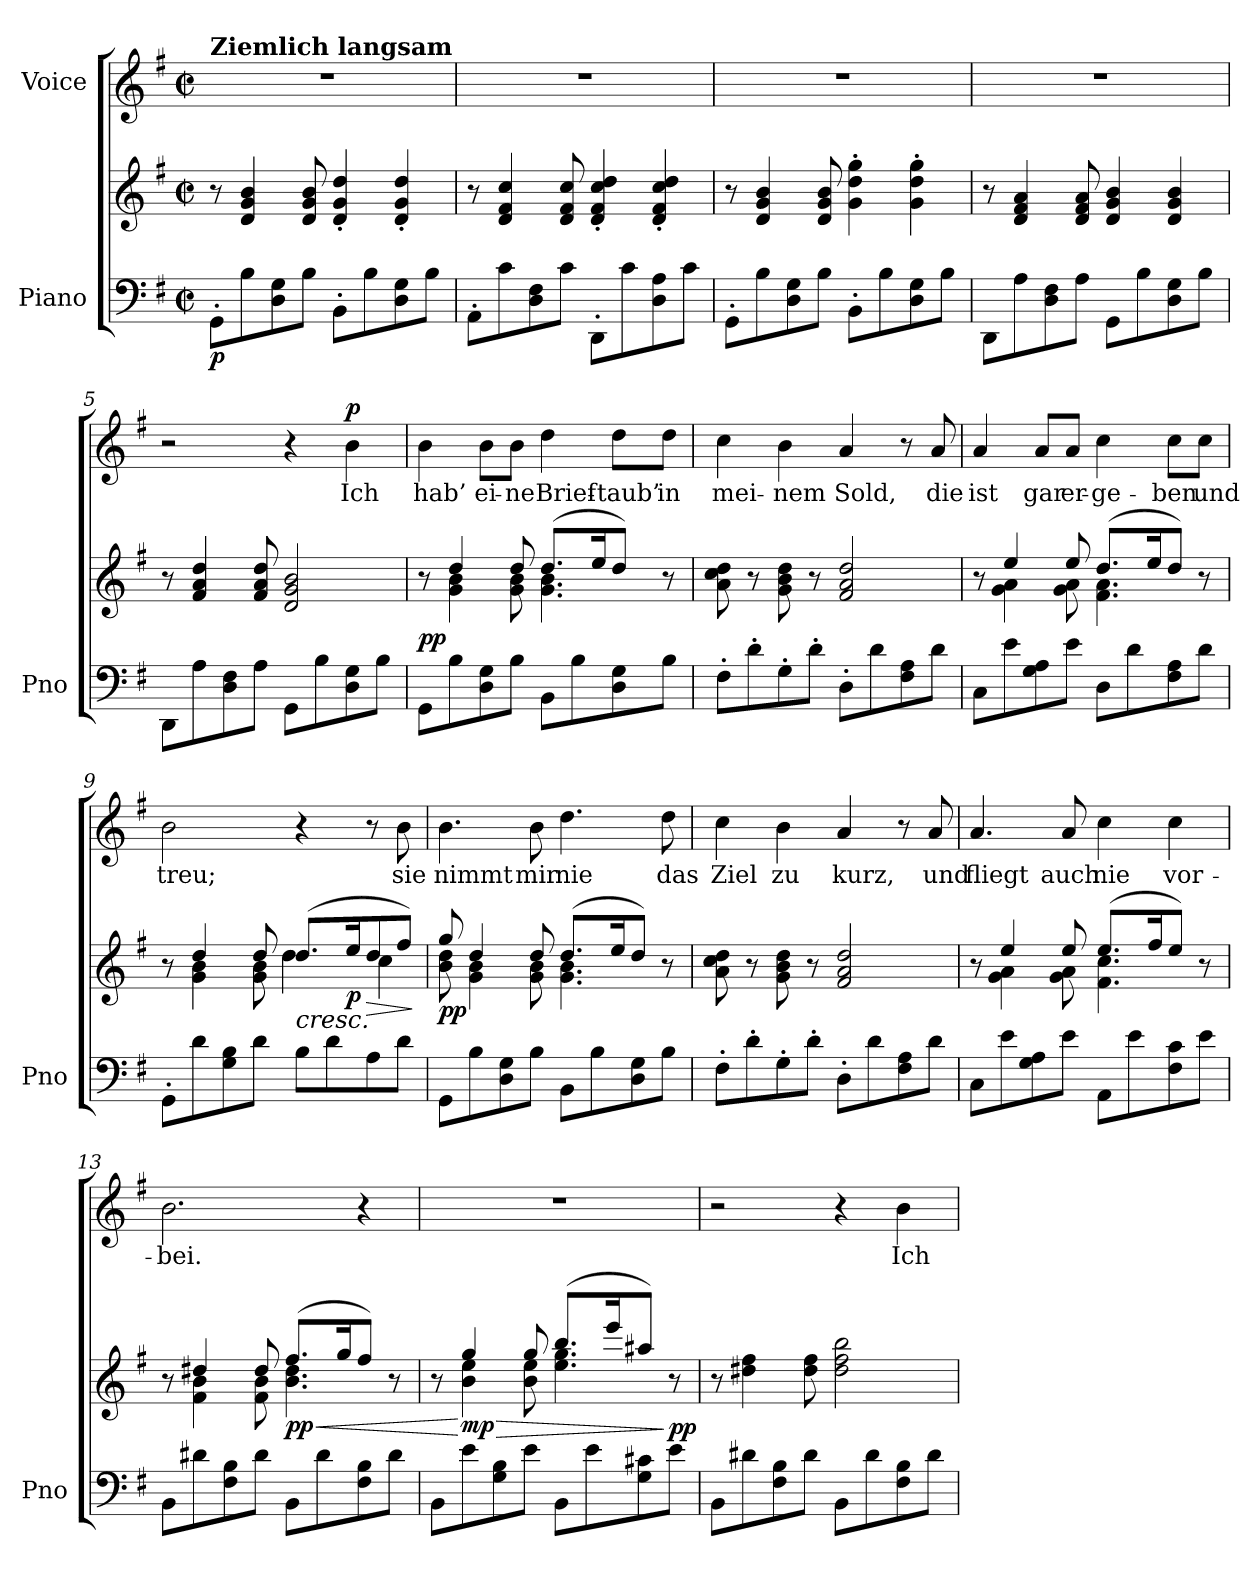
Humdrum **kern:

**kern	**kern	**dynam	**kern	**text	**dynam
*part2	*part2	*part2	*part1	*part1	*part1
*staff3	*staff2	*staff2/3	*staff1	*staff1	*staff1
*I"Piano	*	*	*I"Voice	*	*
*I'Pno	*	*	*	*	*
*clefF4	*clefG2	*	*clefG2	*	*
*k[f#]	*k[f#]	*	*k[f#]	*	*
*M2/2	*M2/2	*	*M2/2	*	*
*met(c|)	*met(c|)	*	*met(c|)	*	*
=1	=1	=1	=1	=1	=1
!	!	!	!LO:TX:a:B:t=Ziemlich langsam	!	!
!	!	!LO:DY:b=2	!	!	!
8GG'\L	8r	p	1r	.	.
8B\	4d/ 4g/ 4b/	.	.	.	.
8D\ 8G\	.	.	.	.	.
8B\J	8d/ 8g/ 8b/	.	.	.	.
8BB'\L	4d/' 4g/' 4dd/'	.	.	.	.
8B\	.	.	.	.	.
8D\ 8G\	4d/' 4g/' 4dd/'	.	.	.	.
8B\J	.	.	.	.	.
=2	=2	=2	=2	=2	=2
8AA'\L	8r	.	1r	.	.
8c\	4d/ 4f#/ 4cc/	.	.	.	.
8D\ 8F#\	.	.	.	.	.
8c\J	8d/ 8f#/ 8cc/	.	.	.	.
8DD'\L	4d/' 4f#/' 4cc/' 4dd/'	.	.	.	.
8c\	.	.	.	.	.
8D\ 8A\	4d/' 4f#/' 4cc/' 4dd/'	.	.	.	.
8c\J	.	.	.	.	.
=3	=3	=3	=3	=3	=3
8GG'\L	8r	.	1r	.	.
8B\	4d/ 4g/ 4b/	.	.	.	.
8D\ 8G\	.	.	.	.	.
8B\J	8d/ 8g/ 8b/	.	.	.	.
8BB'\L	4g\' 4dd\' 4gg\'	.	.	.	.
8B\	.	.	.	.	.
8D\ 8G\	4g\' 4dd\' 4gg\'	.	.	.	.
8B\J	.	.	.	.	.
=4	=4	=4	=4	=4	=4
8DD\L	8r	.	1r	.	.
8A\	4d/ 4f#/ 4a/	.	.	.	.
8D\ 8F#\	.	.	.	.	.
8A\J	8d/ 8f#/ 8a/	.	.	.	.
8GG\L	4d/ 4g/ 4b/	.	.	.	.
8B\	.	.	.	.	.
8D\ 8G\	4d/ 4g/ 4b/	.	.	.	.
8B\J	.	.	.	.	.
=5	=5	=5	=5	=5	=5
8DD\L	8r	.	2r	.	.
8A\	4f#/ 4a/ 4dd/	.	.	.	.
8D\ 8F#\	.	.	.	.	.
8A\J	8f#/ 8a/ 8dd/	.	.	.	.
8GG\L	2d/ 2g/ 2b/	.	4r	.	.
8B\	.	.	.	.	.
!	!	!	!	!LO:LY:b	!LO:DY:b
8D\ 8G\	.	.	4b\	Ich	p
8B\J	.	.	.	.	.
!!LO:LB:g=z
=6	=6	=6	=6	=6	=6
*	*^	*	*	*	*
!	!	!	!LO:DY:a=2	!	!LO:LY:b	!
8GG\L	8r	8ryy	pp	4b\	hab’	.
8B\	4dd/	4g\ 4b\	.	.	.	.
!	!	!	!	!	!LO:LY:b	!
8D\ 8G\	.	.	.	8b\L	ei-	.
!	!	!	!	!	!LO:LY:b	!
8B\J	8dd/	8g\ 8b\	.	8b\J	-ne	.
!	!	!	!	!	!LO:LY:b	!
8BB\L	(>8.dd/L	4.g\ 4.b\	.	4dd\	Brief-	.
8B\	.	.	.	.	.	.
.	16ee/K	.	.	.	.	.
!	!	!	!	!	!LO:LY:b	!
8D\ 8G\	8dd/J)	.	.	8dd\L	-taub’	.
!	!	!	!	!	!LO:LY:b	!
8B\J	8r	8ryy	.	8dd\J	in	.
=7	=7	=7	=7	=7	=7	=7
!	!	!	!	!	!LO:LY:b	!
*	*v	*v	*	*	*	*
8F#'\L	8a\ 8cc\ 8dd\	.	4cc\	mei-	.
8d'\	8r	.	.	.	.
!	!	!	!	!LO:LY:b	!
8G'\	8g\ 8b\ 8dd\	.	4b\	-nem	.
8d'\J	8r	.	.	.	.
!	!	!	!	!LO:LY:b	!
8D'\L	2f#/ 2a/ 2dd/	.	4a/	Sold,	.
8d\	.	.	.	.	.
8F#\ 8A\	.	.	8r	.	.
!	!	!	!	!LO:LY:b	!
8d\J	.	.	8a/	die	.
=8	=8	=8	=8	=8	=8
*	*^	*	*	*	*
!	!	!	!	!	!LO:LY:b	!
8C\L	8r	8ryy	.	4a/	ist	.
8e\	4ee/	4g\ 4a\	.	.	.	.
!	!	!	!	!	!LO:LY:b	!
8G\ 8A\	.	.	.	8a/L	gar	.
!	!	!	!	!	!LO:LY:b	!
8e\J	8ee/	8g\ 8a\	.	8a/J	er-	.
!	!	!	!	!	!LO:LY:b	!
8D\L	(>8.dd/L	4.f#\ 4.a\	.	4cc\	-ge-	.
8d\	.	.	.	.	.	.
.	16ee/K	.	.	.	.	.
!	!	!	!	!	!LO:LY:b	!
8F#\ 8A\	8dd/J)	.	.	8cc\L	-ben	.
!	!	!	!	!	!LO:LY:b	!
8d\J	8r	8ryy	.	8cc\J	und	.
=9	=9	=9	=9	=9	=9	=9
!	!	!	!	!	!LO:LY:b	!
8GG'\L	8r	8ryy	.	2b\	treu;	.
8d\	4dd/	4g\ 4b\	.	.	.	.
8G\ 8B\	.	.	.	.	.	.
8d\J	8dd/	8g\ 8b\	.	.	.	.
!	!LO:N:head=solid	!	!LO:HP:b	!	!	!
8B\L	(>8.dd/L	4dd\	<	4r	.	.
8d\	.	.	.	.	.	.
!	!	!	!LO:DY:b	!	!	!
.	16ee/K	.	p	.	.	.
!	!	!	!LO:HP:n=1:b	!	!	!
8A\	8dd/	4cc\	[ >	8r	.	.
!	!	!	!	!	!LO:LY:b	!
8d\J	8ff#/J)	.	.	8b\	sie	.
*	*v	*v	*	*	*	*
.	.	]	.	.	.
=10	=10	=10	=10	=10	=10
*	*^	*	*	*	*
!	!	!	!LO:DY:b	!	!LO:LY:b	!
8GG\L	8gg/	8b\ 8dd\	pp	4.b\	nimmt	.
8B\	4dd/	4g\ 4b\	.	.	.	.
8D\ 8G\	.	.	.	.	.	.
!	!	!	!	!	!LO:LY:b	!
8B\J	8dd/	8g\ 8b\	.	8b\	mir	.
!	!	!	!	!	!LO:LY:b	!
8BB\L	(>8.dd/L	4.g\ 4.b\	.	4.dd\	nie	.
8B\	.	.	.	.	.	.
.	16ee/K	.	.	.	.	.
8D\ 8G\	8dd/J)	.	.	.	.	.
!	!	!	!	!	!LO:LY:b	!
8B\J	8r	8ryy	.	8dd\	das	.
!!LO:LB:g=z
=11	=11	=11	=11	=11	=11	=11
!	!	!	!	!	!LO:LY:b	!
*	*v	*v	*	*	*	*
8F#'\L	8a\ 8cc\ 8dd\	.	4cc\	Ziel	.
8d'\	8r	.	.	.	.
!	!	!	!	!LO:LY:b	!
8G'\	8g\ 8b\ 8dd\	.	4b\	zu	.
8d'\J	8r	.	.	.	.
!	!	!	!	!LO:LY:b	!
8D'\L	2f#/ 2a/ 2dd/	.	4a/	kurz,	.
8d\	.	.	.	.	.
8F#\ 8A\	.	.	8r	.	.
!	!	!	!	!LO:LY:b	!
8d\J	.	.	8a/	und	.
=12	=12	=12	=12	=12	=12
*	*^	*	*	*	*
!	!	!	!	!	!LO:LY:b	!
8C\L	8r	8ryy	.	4.a/	fliegt	.
8e\	4ee/	4g\ 4a\	.	.	.	.
8G\ 8A\	.	.	.	.	.	.
!	!	!	!	!	!LO:LY:b	!
8e\J	8ee/	8g\ 8a\	.	8a/	auch	.
!	!	!	!	!	!LO:LY:b	!
8AA\L	(>8.ee/L	4.f#\ 4.cc\	.	4cc\	nie	.
8e\	.	.	.	.	.	.
.	16ff#/K	.	.	.	.	.
!	!	!	!	!	!LO:LY:b	!
8F#\ 8c\	8ee/J)	.	.	4cc\	vor-	.
8e\J	8r	8ryy	.	.	.	.
=13	=13	=13	=13	=13	=13	=13
!	!	!	!	!	!LO:LY:b	!
8BB\L	8r	8ryy	.	2.b\	-bei.	.
8d#X\	4dd#X/	4f#\ 4b\	.	.	.	.
8F#\ 8B\	.	.	.	.	.	.
8d#\J	8dd#/	8f#\ 8b\	.	.	.	.
!	!	!	!LO:HP:b	!	!	!
!	!	!	!LO:DY:n=1:b	!	!	!
8BB\L	(>8.ff#/L	4.b\ 4.dd#\	< pp	.	.	.
8d#\	.	.	.	.	.	.
.	16gg/K	.	.	.	.	.
8F#\ 8B\	8ff#/J)	.	.	4r	.	.
8d#\J	8r	8ryy	.	.	.	.
=14	=14	=14	=14	=14	=14	=14
8BB\L	8r	8ryy	.	1r	.	.
!	!	!	!LO:HP:n=1:b	!	!	!
!	!	!	!LO:DY:n=1:b	!	!	!
8e\	4gg/	4b\ 4ee\	[ > mp	.	.	.
8G\ 8B\	.	.	.	.	.	.
8e\J	8gg/	8b\ 8ee\	.	.	.	.
8BB\L	(>8.bb/L	4.ee\ 4.gg\	.	.	.	.
8e\	.	.	.	.	.	.
.	16eee/K	.	.	.	.	.
8G\ 8c#X\	8aa#X/J)	.	.	.	.	.
!	!	!	!LO:DY:n=2:b	!	!	!
8e\J	8r	8ryy	] pp	.	.	.
*	*v	*v	*	*	*	*
=15	=15	=15	=15	=15	=15
8BB\L	8r	.	2r	.	.
8d#X\	4dd#X\ 4ff#\	.	.	.	.
8F#\ 8B\	.	.	.	.	.
8d#\J	8dd#\ 8ff#\	.	.	.	.
8BB\L	2dd#\ 2ff#\ 2bb\	.	4r	.	.
8d#\	.	.	.	.	.
!	!	!	!	!LO:LY:b	!
8F#\ 8B\	.	.	4b\	Ich	.
8d#\J	.	.	.	.	.
=	=	=	=	=	=
*-	*-	*-	*-	*-	*-
